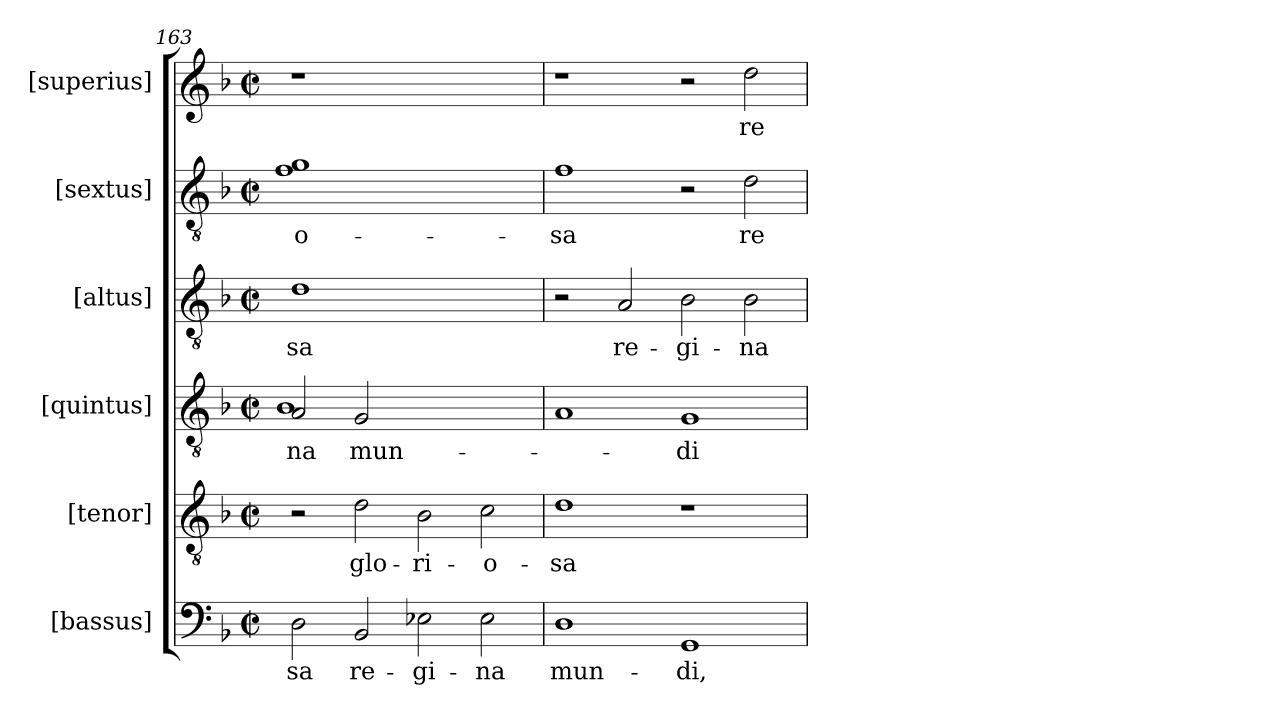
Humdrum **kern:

**kern	**text	**kern	**text	**kern	**text	**kern	**text	**kern	**text	**kern	**text
*part6	*part6	*part5	*part5	*part4	*part4	*part3	*part3	*part2	*part2	*part1	*part1
*staff6	*staff6	*staff5	*staff5	*staff4	*staff4	*staff3	*staff3	*staff2	*staff2	*staff1	*staff1
*I"[bassus]	*	*I"[tenor]	*	*I"[quintus]	*	*I"[altus]	*	*I"[sextus]	*	*I"[superius]	*
*I'[bassus]	*	*I'[tenor]	*	*I'[quintus]	*	*I'[altus]	*	*I'[sextus]	*	*I'[superius]	*
*clefF4	*	*clefGv2	*	*clefGv2	*	*clefGv2	*	*clefGv2	*	*clefG2	*
*k[b-]	*	*k[b-]	*	*k[b-]	*	*k[b-]	*	*k[b-]	*	*k[b-]	*
*F:	*	*F:	*	*F:	*	*F:	*	*F:	*	*F:	*
*M2/2	*	*M2/2	*	*M2/2	*	*M2/2	*	*M2/2	*	*M2/2	*
*met(c|)	*	*met(c|)	*	*met(c|)	*	*met(c|)	*	*met(c|)	*	*met(c|)	*
=163	=163	=163	=163	=163	=163	=163	=163	=163	=163	=163	=163
!	!LO:LY:b:cj	!	!	!	!LO:LY:b:cj	!	!	!	!	!	!
*	*	*	*	*^	*	*	*	*	*	*	*
!	!	!	!	!	!	!LO:LY:b:cj	!	!LO:LY:b:cj	!	!LO:LY:b:cj	!	!
2D\	-sa	2r	.	2A/	1B-	-na	1d	-sa	1f 1g	-o-	1r	.
!	!LO:LY:b:cj	!	!LO:LY:b:cj	!	!	!LO:LY:b	!	!	!	!	!	!
2BB-/	re-	2d\	glo-	2G/	.	mun-	.	.	.	.	.	.
!	!LO:LY:b:cj	!	!LO:LY:b:cj	!	!	!	!	!	!	!	!	!
2E-X\	-gi-	2B-\	-ri-	1ryy	1ryy	.	1ryy	.	1ryy	.	1ryy	.
!	!LO:LY:b:cj	!	!LO:LY:b:cj	!	!	!	!	!	!	!	!	!
2E-\	-na	2c\	-o-	.	.	.	.	.	.	.	.	.
*	*	*	*	*v	*v	*	*	*	*	*	*	*
=164	=164	=164	=164	=164	=164	=164	=164	=164	=164	=164	=164
!	!LO:LY:b:cj	!	!LO:LY:b:cj	!	!	!	!	!	!LO:LY:b:cj	!	!
1D	mun-	1d	-sa	1A	.	2r	.	1f	-sa	1r	.
!	!	!	!	!	!	!	!LO:LY:b:cj	!	!	!	!
.	.	.	.	.	.	2A/	re-	.	.	.	.
!	!LO:LY:b:cj	!	!	!	!LO:LY:b:cj	!	!LO:LY:b:cj	!	!	!	!
1GG	-di,	1r	.	1G	-di	2B-\	-gi-	2r	.	2r	.
!	!	!	!	!	!	!	!LO:LY:b:cj	!	!LO:LY:b:cj	!	!LO:LY:b:cj
.	.	.	.	.	.	2B-\	-na	2d\	re-	2dd\	re-
=	=	=	=	=	=	=	=	=	=	=	=
*-	*-	*-	*-	*-	*-	*-	*-	*-	*-	*-	*-
